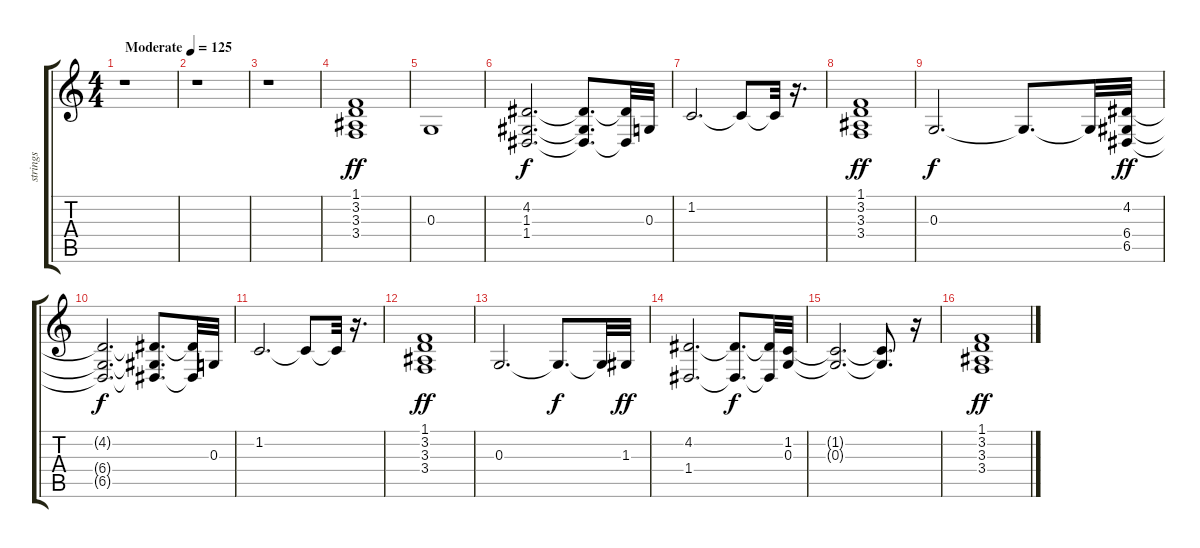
\track ("strings " "strings ") {instrument synthstrings2}
\staff {score tabs}
\tuning (E4 B3 G3 D3 A2 E2) {hide}
\ts (4 4)
\tempo (125 "Moderate")
\clef g2
\ks c
r.1{dy ff instrument synthstrings2} |
r.1 |
r.1 |
(1.1 3.2 3.3 3.4).1 |
0.3.1 |
(4.2 1.3 1.4).2{d dy f} (4.2{t} 1.3{t} 1.4{t}).8{d} (4.2{t} 1.4{t}).32 0.3.32 |
1.2.2{d} 1.2{t}.8 1.2{t}.32 r.16{d} |
(1.1 3.2 3.3 3.4).1{dy ff} |
0.3.2{d dy f} 0.3{t}.8{d} 0.3{t}.32 (4.2 6.4 6.5).32{dy ff} |
(4.2{t} 6.4{t} 6.5{t}).2{d dy f} (4.2{t} 6.4{t} 6.5{t}).8{d} (4.2{t} 6.5{t}).32 0.3.32 |
1.2.2{d} 1.2{t}.8 1.2{t}.32 r.16{d} |
(1.1 3.2 3.3 3.4).1{dy ff} |
0.3.2{d} 0.3{t}.8{d dy f} 0.3{t}.32 1.3.32{dy ff} |
(4.2 1.4).2{d} (4.2{t} 1.4{t}).8{d dy f} (4.2{t} 1.4{t}).32 (1.2 0.3).32 |
(1.2{t} 0.3{t}).2{d} (1.2{t} 0.3{t}).8{d} r.16 |
(1.1 3.2 3.3 3.4).1{dy ff}
